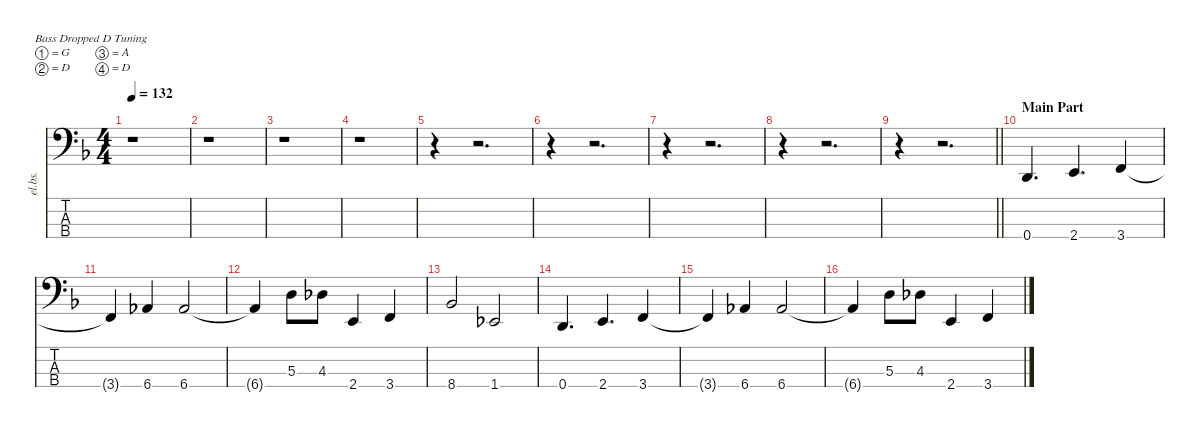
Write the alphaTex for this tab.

\defaultSystemsLayout 4
\hideDynamics
\bracketExtendMode nobrackets
\otherSystemsTrackNameOrientation horizontal
\track ("Bass" "el.bs.") {instrument electricbassfinger}
\staff {score tabs}
\tuning (G2 D2 A1 D1)
\ts (4 4)
\tempo 132
\clef f4
\ks dminor
r.1{dy f} |
r.1 |
r.1 |
r.1 |
r.4 r.2{d} |
r.4 r.2{d} |
r.4 r.2{d} |
r.4 r.2{d} |
\barLineRight lightlight
r.4 r.2{d} |
\section ("" "Main Part")
0.4{acc forcenatural}.4{d} 2.4{acc forcenatural}.4{d} 3.4{acc forcenatural}.4 |
3.4{t acc forcenatural}.4 6.4{acc b}.4 6.4{acc b}.2 |
6.4{t acc b}.4 5.3{acc forcenatural}.8 4.3{acc b}.8 2.4{acc forcenatural}.4 3.4{acc forcenatural}.4 |
8.4{acc b}.2 1.4{acc b}.2 |
0.4{acc forcenatural}.4{d} 2.4{acc forcenatural}.4{d} 3.4{acc forcenatural}.4 |
3.4{t acc forcenatural}.4 6.4{acc b}.4 6.4{acc b}.2 |
6.4{t acc b}.4 5.3{acc forcenatural}.8 4.3{acc b}.8 2.4{acc forcenatural}.4 3.4{acc forcenatural}.4
